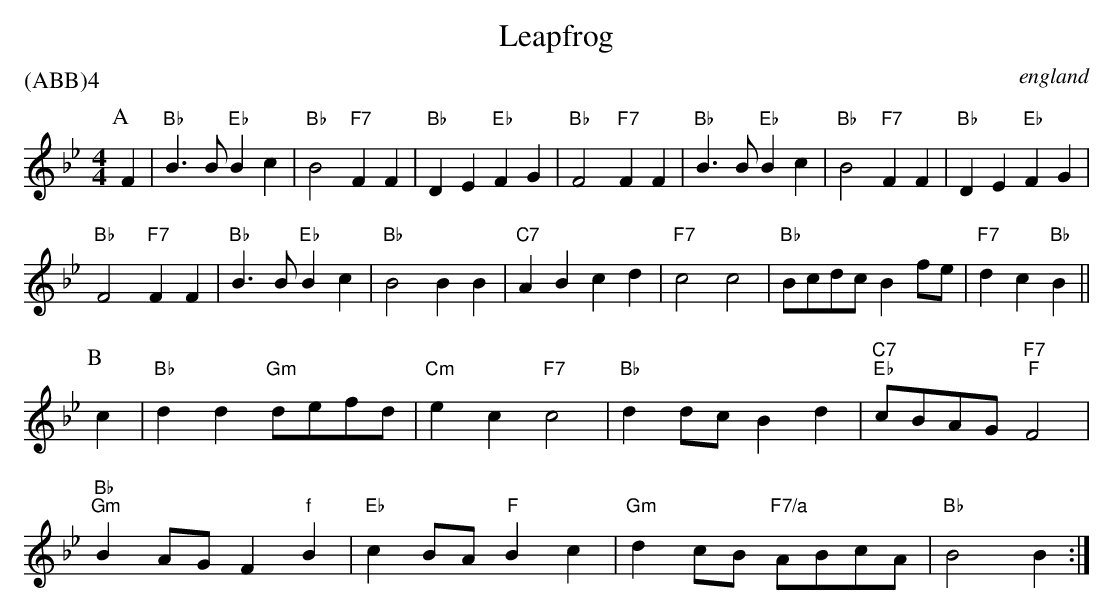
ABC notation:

X:1
T:Leapfrog
O:england
P:(ABB)4
M:4/4
L:1/4
K:Bb
P:A
F|"Bb"B3/2B/2 "Eb"Bc|"Bb"B2 "F7"FF|"Bb"DE "Eb"FG|"Bb"F2 "F7"FF|\
"Bb"B3/2B/2 "Eb"Bc|"Bb"B2 "F7"FF|"Bb"DE "Eb"FG|
"Bb"F2 "F7"FF|"Bb"B3/2B/2 "Eb"Bc|"Bb"B2 BB|"C7"AB cd|"F7"c2 c2|\
"Bb"B/2c/2d/2c/2 Bf/2e/2|"F7"dc "Bb"B||
P:B
c|"Bb"dd "Gm"d/2e/2f/2d/2|"Cm"ec "F7"c2|"Bb"dd/2c/2 Bd|\
"C7""Eb"c/2B/2A/2G/2 "F7""F"F2|
"Bb""Gm"BA/2G/2 F"f"B|"Eb"cB/2A/2 "F"Bc|"Gm"dc/2B/2 "F7/a"A/2B/2c/2A/2|\
"Bb"B2 B:|
